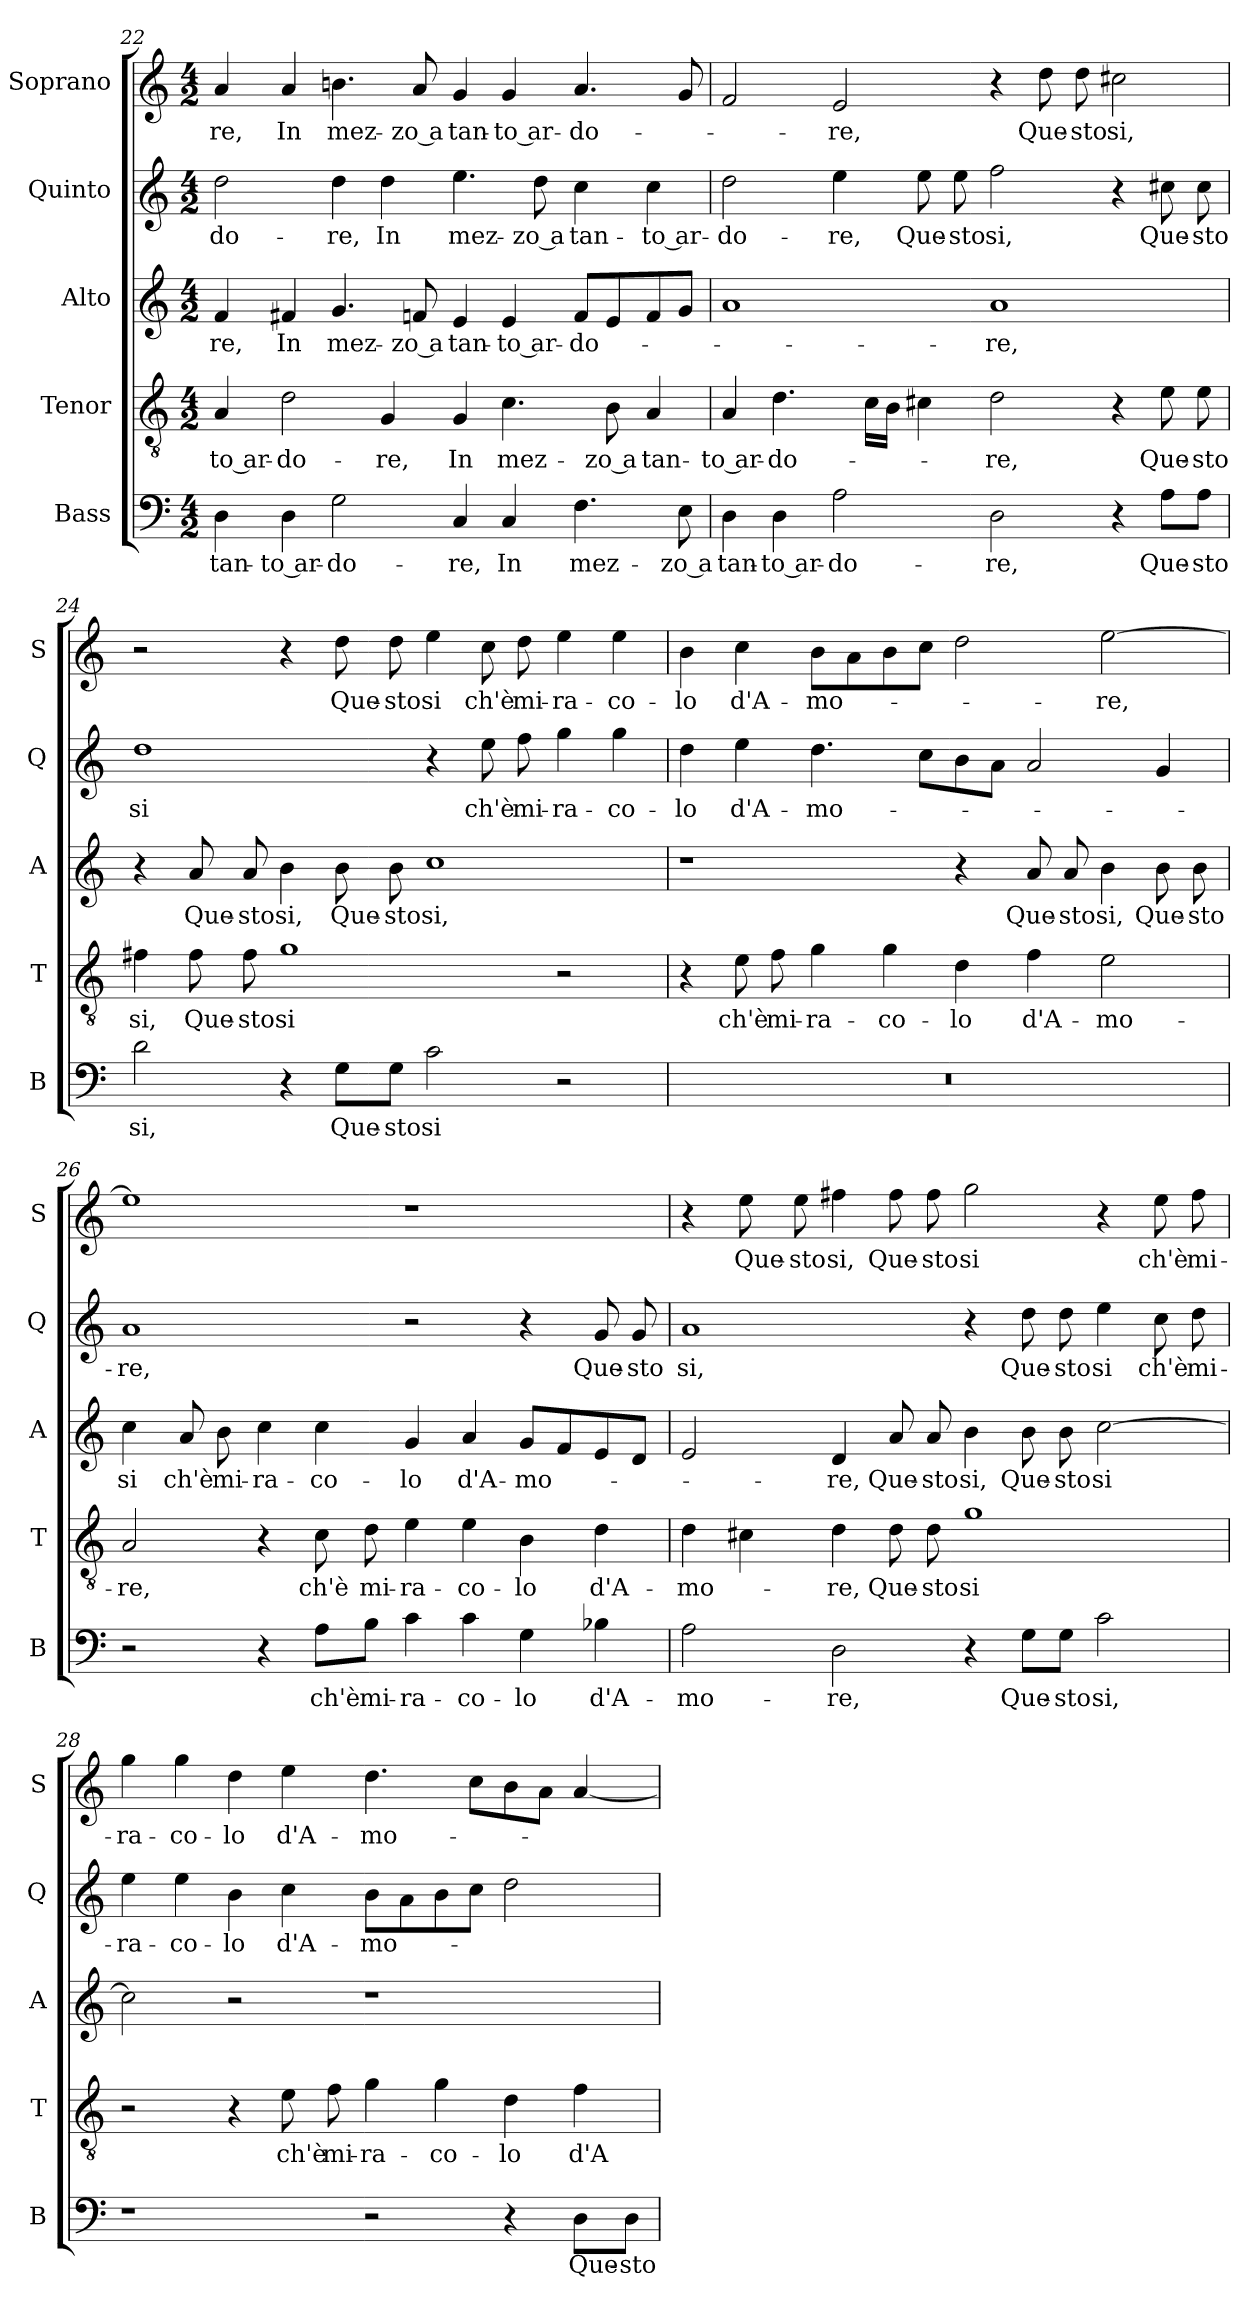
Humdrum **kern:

**kern	**text	**kern	**text	**kern	**text	**kern	**text	**kern	**text
*part5	*part5	*part4	*part4	*part3	*part3	*part2	*part2	*part1	*part1
*staff5	*staff5	*staff4	*staff4	*staff3	*staff3	*staff2	*staff2	*staff1	*staff1
*I"Bass	*	*I"Tenor	*	*I"Alto	*	*I"Quinto	*	*I"Soprano	*
*I'B	*	*I'T	*	*I'A	*	*I'Q	*	*I'S	*
!!LO:LB:g=z
*clefF4	*	*clefGv2	*	*clefG2	*	*clefG2	*	*clefG2	*
*k[]	*	*k[]	*	*k[]	*	*k[]	*	*k[]	*
*C:	*	*C:	*	*C:	*	*C:	*	*C:	*
*M4/2	*	*M4/2	*	*M4/2	*	*M4/2	*	*M4/2	*
=22	=22	=22	=22	=22	=22	=22	=22	=22	=22
!	!LO:LY:b	!	!LO:LY:b	!	!LO:LY:b	!	!LO:LY:b	!	!LO:LY:b
4D\	tan-	4A/	-to ar-	4f/	-re,	2dd\	-do-	4a/	-re,
!	!LO:LY:b	!	!LO:LY:b	!	!LO:LY:b	!	!	!	!LO:LY:b
4D\	-to ar-	2d\	-do-	4f#X/	In	.	.	4a/	In
!	!LO:LY:b	!	!	!	!LO:LY:b	!	!LO:LY:b	!	!LO:LY:b
2G\	-do-	.	.	4.g/	mez-	4dd\	-re,	4.bni\	mez-
!	!	!	!LO:LY:b	!	!	!	!LO:LY:b	!	!
.	.	4G/	-re,	.	.	4dd\	In	.	.
!	!	!	!	!	!LO:LY:b	!	!	!	!LO:LY:b
.	.	.	.	8fn/	-zo a	.	.	8a/	-zo a
!	!LO:LY:b	!	!LO:LY:b	!	!LO:LY:b	!	!LO:LY:b	!	!LO:LY:b
4C/	-re,	4G/	In	4e/	tan-	4.ee\	mez-	4g/	tan-
!	!LO:LY:b	!	!LO:LY:b	!	!LO:LY:b	!	!	!	!LO:LY:b
4C/	In	4.c\	mez-	4e/	-to ar-	.	.	4g/	-to ar-
!	!	!	!	!	!	!	!LO:LY:b	!	!
.	.	.	.	.	.	8dd\	-zo a	.	.
!	!LO:LY:b	!	!	!	!LO:LY:b	!	!LO:LY:b	!	!LO:LY:b
4.F\	mez-	.	.	8f/L	-do-	4cc\	tan-	4.a/	-do-
!	!	!	!LO:LY:b	!	!	!	!	!	!
.	.	8B\	-zo a	8e/	.	.	.	.	.
!	!	!	!LO:LY:b	!	!	!	!LO:LY:b	!	!
.	.	4A/	tan-	8f/	.	4cc\	-to ar-	.	.
!	!LO:LY:b	!	!	!	!	!	!	!	!
8E\	-zo a	.	.	8g/J	.	.	.	8g/	.
=23	=23	=23	=23	=23	=23	=23	=23	=23	=23
!	!LO:LY:b	!	!LO:LY:b	!	!	!	!LO:LY:b	!	!
4D\	tan-	4A/	-to ar-	1a	.	2dd\	-do-	2f/	.
!	!LO:LY:b	!	!LO:LY:b	!	!	!	!	!	!
4D\	-to ar-	4.d\	-do-	.	.	.	.	.	.
!	!LO:LY:b	!	!	!	!	!	!LO:LY:b	!	!LO:LY:b
2A\	-do-	.	.	.	.	4ee\	-re,	2e/	-re,
.	.	16c\LL	.	.	.	.	.	.	.
.	.	16B\JJ	.	.	.	.	.	.	.
!	!	!	!	!	!	!	!LO:LY:b	!	!
.	.	4c#X\	.	.	.	8ee\	Que-	.	.
!	!	!	!	!	!	!	!LO:LY:b	!	!
.	.	.	.	.	.	8ee\	-sto	.	.
!	!LO:LY:b	!	!LO:LY:b	!	!LO:LY:b	!	!LO:LY:b	!	!
2D\	-re,	2d\	-re,	1a	-re,	2ff\	si,	4r	.
!	!	!	!	!	!	!	!	!	!LO:LY:b
.	.	.	.	.	.	.	.	8dd\	Que-
!	!	!	!	!	!	!	!	!	!LO:LY:b
.	.	.	.	.	.	.	.	8dd\	-sto
!	!	!	!	!	!	!	!	!	!LO:LY:b
4r	.	4r	.	.	.	4r	.	2cc#X\	si,
!	!LO:LY:b	!	!LO:LY:b	!	!	!	!LO:LY:b	!	!
8A\L	Que-	8e\	Que-	.	.	8cc#X\	Que-	.	.
!	!LO:LY:b	!	!LO:LY:b	!	!	!	!LO:LY:b	!	!
8A\J	-sto	8e\	-sto	.	.	8cc#\	-sto	.	.
!!LO:PB:g=z
=24	=24	=24	=24	=24	=24	=24	=24	=24	=24
!	!LO:LY:b	!	!LO:LY:b	!	!	!	!LO:LY:b	!	!
2d\	si,	4f#X\	si,	4r	.	1dd	si	2r	.
!	!	!	!LO:LY:b	!	!LO:LY:b	!	!	!	!
.	.	8f#\	Que-	8a/	Que-	.	.	.	.
!	!	!	!LO:LY:b	!	!LO:LY:b	!	!	!	!
.	.	8f#\	-sto	8a/	-sto	.	.	.	.
!	!	!	!LO:LY:b	!	!LO:LY:b	!	!	!	!
4r	.	1g	si	4b\	si,	.	.	4r	.
!	!LO:LY:b	!	!	!	!LO:LY:b	!	!	!	!LO:LY:b
8G\L	Que-	.	.	8b\	Que-	.	.	8dd\	Que-
!	!LO:LY:b	!	!	!	!LO:LY:b	!	!	!	!LO:LY:b
8G\J	-sto	.	.	8b\	-sto	.	.	8dd\	-sto
!	!LO:LY:b	!	!	!	!LO:LY:b	!	!	!	!LO:LY:b
2c\	si	.	.	1cc	si,	4r	.	4ee\	si
!	!	!	!	!	!	!	!LO:LY:b	!	!LO:LY:b
.	.	.	.	.	.	8ee\	ch'è	8cc\	ch'è
!	!	!	!	!	!	!	!LO:LY:b	!	!LO:LY:b
.	.	.	.	.	.	8ff\	mi-	8dd\	mi-
!	!	!	!	!	!	!	!LO:LY:b	!	!LO:LY:b
2r	.	2r	.	.	.	4gg\	-ra-	4ee\	-ra-
!	!	!	!	!	!	!	!LO:LY:b	!	!LO:LY:b
.	.	.	.	.	.	4gg\	-co-	4ee\	-co-
=25	=25	=25	=25	=25	=25	=25	=25	=25	=25
!	!	!	!	!	!	!	!LO:LY:b	!	!LO:LY:b
0r	.	4r	.	1r	.	4dd\	-lo	4b\	-lo
!	!	!	!LO:LY:b	!	!	!	!LO:LY:b	!	!LO:LY:b
.	.	8e\	ch'è	.	.	4ee\	d'A-	4cc\	d'A-
!	!	!	!LO:LY:b	!	!	!	!	!	!
.	.	8f\	mi-	.	.	.	.	.	.
!	!	!	!LO:LY:b	!	!	!	!LO:LY:b	!	!LO:LY:b
.	.	4g\	-ra-	.	.	4.dd\	-mo-	8b\L	-mo-
.	.	.	.	.	.	.	.	8a\	.
!	!	!	!LO:LY:b	!	!	!	!	!	!
.	.	4g\	-co-	.	.	.	.	8b\	.
.	.	.	.	.	.	8cc\L	.	8cc\J	.
!	!	!	!LO:LY:b	!	!	!	!	!	!
.	.	4d\	-lo	4r	.	8b\	.	2dd\	.
.	.	.	.	.	.	8a\J	.	.	.
!	!	!	!LO:LY:b	!	!LO:LY:b	!	!	!	!
.	.	4f\	d'A-	8a/	Que-	2a/	.	.	.
!	!	!	!	!	!LO:LY:b	!	!	!	!
.	.	.	.	8a/	-sto	.	.	.	.
!	!	!	!LO:LY:b	!	!LO:LY:b	!	!	!	!LO:LY:b
.	.	2e\	-mo-	4b\	si,	.	.	[2ee\	-re,
!	!	!	!	!	!LO:LY:b	!	!	!	!
.	.	.	.	8b\	Que-	4g/	.	.	.
!	!	!	!	!	!LO:LY:b	!	!	!	!
.	.	.	.	8b\	-sto	.	.	.	.
!!LO:LB:g=z
=26	=26	=26	=26	=26	=26	=26	=26	=26	=26
!	!	!	!LO:LY:b	!	!LO:LY:b	!	!LO:LY:b	!	!
2r	.	2A/	-re,	4cc\	si	1a	-re,	1ee]	.
!	!	!	!	!	!LO:LY:b	!	!	!	!
.	.	.	.	8a/	ch'è	.	.	.	.
!	!	!	!	!	!LO:LY:b	!	!	!	!
.	.	.	.	8b\	mi-	.	.	.	.
!	!	!	!	!	!LO:LY:b	!	!	!	!
4r	.	4r	.	4cc\	-ra-	.	.	.	.
!	!LO:LY:b	!	!LO:LY:b	!	!LO:LY:b	!	!	!	!
8A\L	ch'è	8c\	ch'è	4cc\	-co-	.	.	.	.
!	!LO:LY:b	!	!LO:LY:b	!	!	!	!	!	!
8B\J	mi-	8d\	mi-	.	.	.	.	.	.
!	!LO:LY:b	!	!LO:LY:b	!	!LO:LY:b	!	!	!	!
4c\	-ra-	4e\	-ra-	4g/	-lo	2r	.	1r	.
!	!LO:LY:b	!	!LO:LY:b	!	!LO:LY:b	!	!	!	!
4c\	-co-	4e\	-co-	4a/	d'A-	.	.	.	.
!	!LO:LY:b	!	!LO:LY:b	!	!LO:LY:b	!	!	!	!
4G\	-lo	4B\	-lo	8g/L	-mo-	4r	.	.	.
.	.	.	.	8f/	.	.	.	.	.
!	!LO:LY:b	!	!LO:LY:b	!	!	!	!LO:LY:b	!	!
4B-X\	d'A-	4d\	d'A-	8e/	.	8g/	Que-	.	.
!	!	!	!	!	!	!	!LO:LY:b	!	!
.	.	.	.	8d/J	.	8g/	-sto	.	.
=27	=27	=27	=27	=27	=27	=27	=27	=27	=27
!	!LO:LY:b	!	!LO:LY:b	!	!	!	!LO:LY:b	!	!
2A\	-mo-	4d\	-mo-	2e/	.	1a	si,	4r	.
!	!	!	!	!	!	!	!	!	!LO:LY:b
.	.	4c#X\	.	.	.	.	.	8ee\	Que-
!	!	!	!	!	!	!	!	!	!LO:LY:b
.	.	.	.	.	.	.	.	8ee\	-sto
!	!LO:LY:b	!	!LO:LY:b	!	!LO:LY:b	!	!	!	!LO:LY:b
2D\	-re,	4d\	-re,	4d/	-re,	.	.	4ff#X\	si,
!	!	!	!LO:LY:b	!	!LO:LY:b	!	!	!	!LO:LY:b
.	.	8d\	Que-	8a/	Que-	.	.	8ff#\	Que-
!	!	!	!LO:LY:b	!	!LO:LY:b	!	!	!	!LO:LY:b
.	.	8d\	-sto	8a/	-sto	.	.	8ff#\	-sto
!	!	!	!LO:LY:b	!	!LO:LY:b	!	!	!	!LO:LY:b
4r	.	1g	si	4b\	si,	4r	.	2gg\	si
!	!LO:LY:b	!	!	!	!LO:LY:b	!	!LO:LY:b	!	!
8G\L	Que-	.	.	8b\	Que-	8dd\	Que-	.	.
!	!LO:LY:b	!	!	!	!LO:LY:b	!	!LO:LY:b	!	!
8G\J	-sto	.	.	8b\	-sto	8dd\	-sto	.	.
!	!LO:LY:b	!	!	!	!LO:LY:b	!	!LO:LY:b	!	!
2c\	si,	.	.	[2cc\	si	4ee\	si	4r	.
!	!	!	!	!	!	!	!LO:LY:b	!	!LO:LY:b
.	.	.	.	.	.	8cc\	ch'è	8ee\	ch'è
!	!	!	!	!	!	!	!LO:LY:b	!	!LO:LY:b
.	.	.	.	.	.	8dd\	mi-	8ff#\	mi-
!!LO:LB:g=z
=28	=28	=28	=28	=28	=28	=28	=28	=28	=28
!	!	!	!	!	!	!	!LO:LY:b	!	!LO:LY:b
1r	.	2r	.	2cc\]	.	4ee\	-ra-	4gg\	-ra-
!	!	!	!	!	!	!	!LO:LY:b	!	!LO:LY:b
.	.	.	.	.	.	4ee\	-co-	4gg\	-co-
!	!	!	!	!	!	!	!LO:LY:b	!	!LO:LY:b
.	.	4r	.	2r	.	4b\	-lo	4dd\	-lo
!	!	!	!LO:LY:b	!	!	!	!LO:LY:b	!	!LO:LY:b
.	.	8e\	ch'è	.	.	4cc\	d'A-	4ee\	d'A-
!	!	!	!LO:LY:b	!	!	!	!	!	!
.	.	8f\	mi-	.	.	.	.	.	.
!	!	!	!LO:LY:b	!	!	!	!LO:LY:b	!	!LO:LY:b
2r	.	4g\	-ra-	1r	.	8b\L	-mo-	4.dd\	-mo-
.	.	.	.	.	.	8a\	.	.	.
!	!	!	!LO:LY:b	!	!	!	!	!	!
.	.	4g\	-co-	.	.	8b\	.	.	.
.	.	.	.	.	.	8cc\J	.	8cc\L	.
!	!	!	!LO:LY:b	!	!	!	!	!	!
4r	.	4d\	-lo	.	.	2dd\	.	8b\	.
.	.	.	.	.	.	.	.	8a\J	.
!	!LO:LY:b	!	!LO:LY:b	!	!	!	!	!	!
8D\L	Que-	4f\	d'A-	.	.	.	.	[4a/	.
!	!LO:LY:b	!	!	!	!	!	!	!	!
8D\J	-sto	.	.	.	.	.	.	.	.
=	=	=	=	=	=	=	=	=	=
*-	*-	*-	*-	*-	*-	*-	*-	*-	*-
